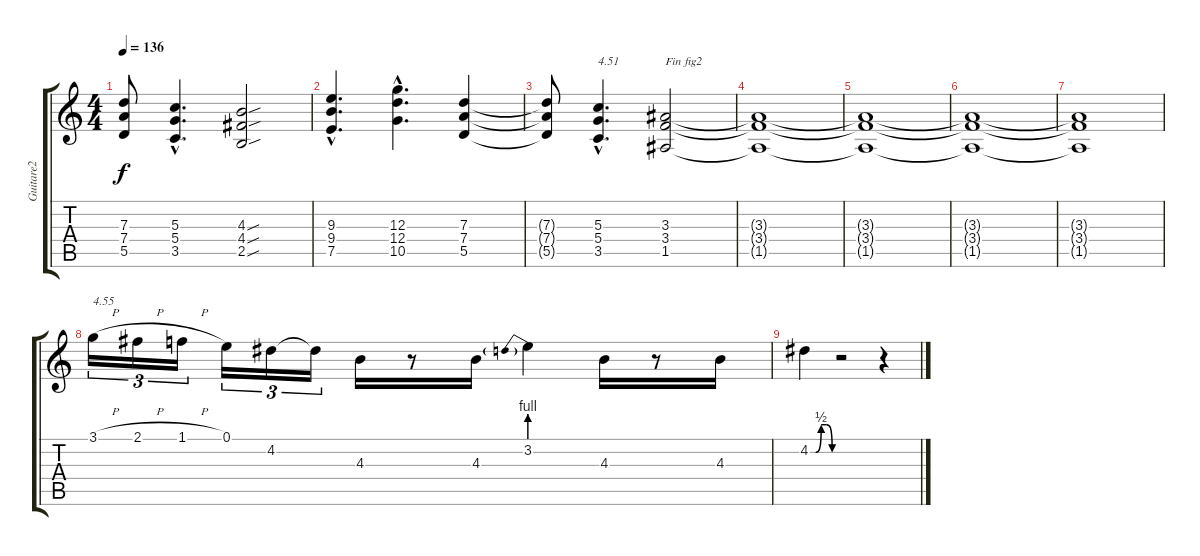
\track ("Guitare2" "Guitare2") {instrument distortionguitar}
\staff {score tabs}
\tuning (E4 B3 G3 D3 A2 E2) {hide}
\ts (4 4)
\tempo 136
\clef g2
\ks c
(7.3{t} 7.4{t} 5.5{t}).8{dy f} (5.3{hac} 5.4{hac} 3.5{hac}).4{d} (4.3{sou} 4.4{sou} 2.5{sou}).2 |
(9.3{hac} 9.4{hac} 7.5{hac}).4{d} (12.3{hac} 12.4{hac} 10.5{hac}).4{d} (7.3 7.4 5.5).4 |
(7.3{t} 7.4{t} 5.5{t}).8 (5.3{hac} 5.4{hac} 3.5{hac}).4{d txt "4.51"} (3.3 3.4 1.5).2{txt "Fin fig2"} |
(3.3{t} 3.4{t} 1.5{t}).1{volume 4} |
(3.3{t} 3.4{t} 1.5{t}).1 |
(3.3{t} 3.4{t} 1.5{t}).1 |
(3.3{t} 3.4{t} 1.5{t}).1 |
3.1{h}.16{tu (3 2) txt "4.55" volume 13} 2.1{h}.16{tu (3 2)} 1.1{h}.16{tu (3 2)} 0.1.16{tu (3 2)} 4.2.16{tu (3 2)} 4.2{t}.16{tu (3 2)} 4.3.16 r.8 4.3.16 3.2{be (prebend 0 4 60 4)}.4 4.3.16 r.8 4.3.16 |
4.2{be (custom 0 0 15 0 30 2 45 2 60 0)}.4 r.2 r.4
